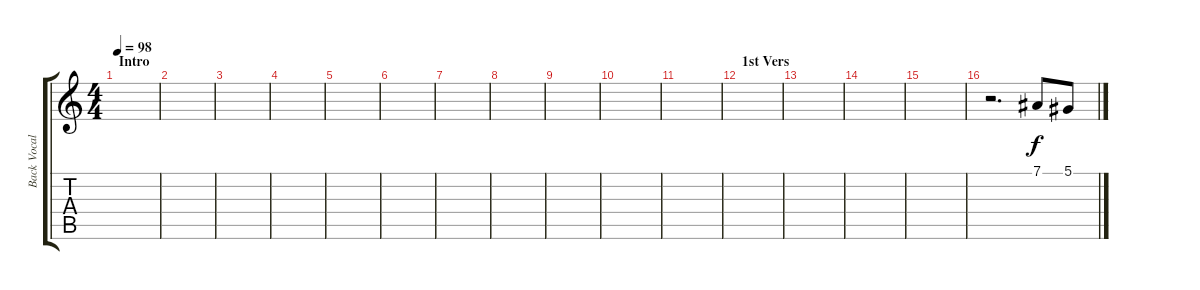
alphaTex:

\track ("Back Vocals" "Back Vocal") {instrument englishhorn}
\staff {score tabs}
\tuning (Eb4 Bb3 Gb3 Db3 Ab2 Eb2) {hide}
\ts (4 4)
\section ("" "Intro")
\tempo 98
\clef g2
\ks c
|
|
|
|
|
|
|
|
|
|
|
\section ("" "1st Vers")
|
|
|
|
r.2{d} 7.1.8 5.1.8
